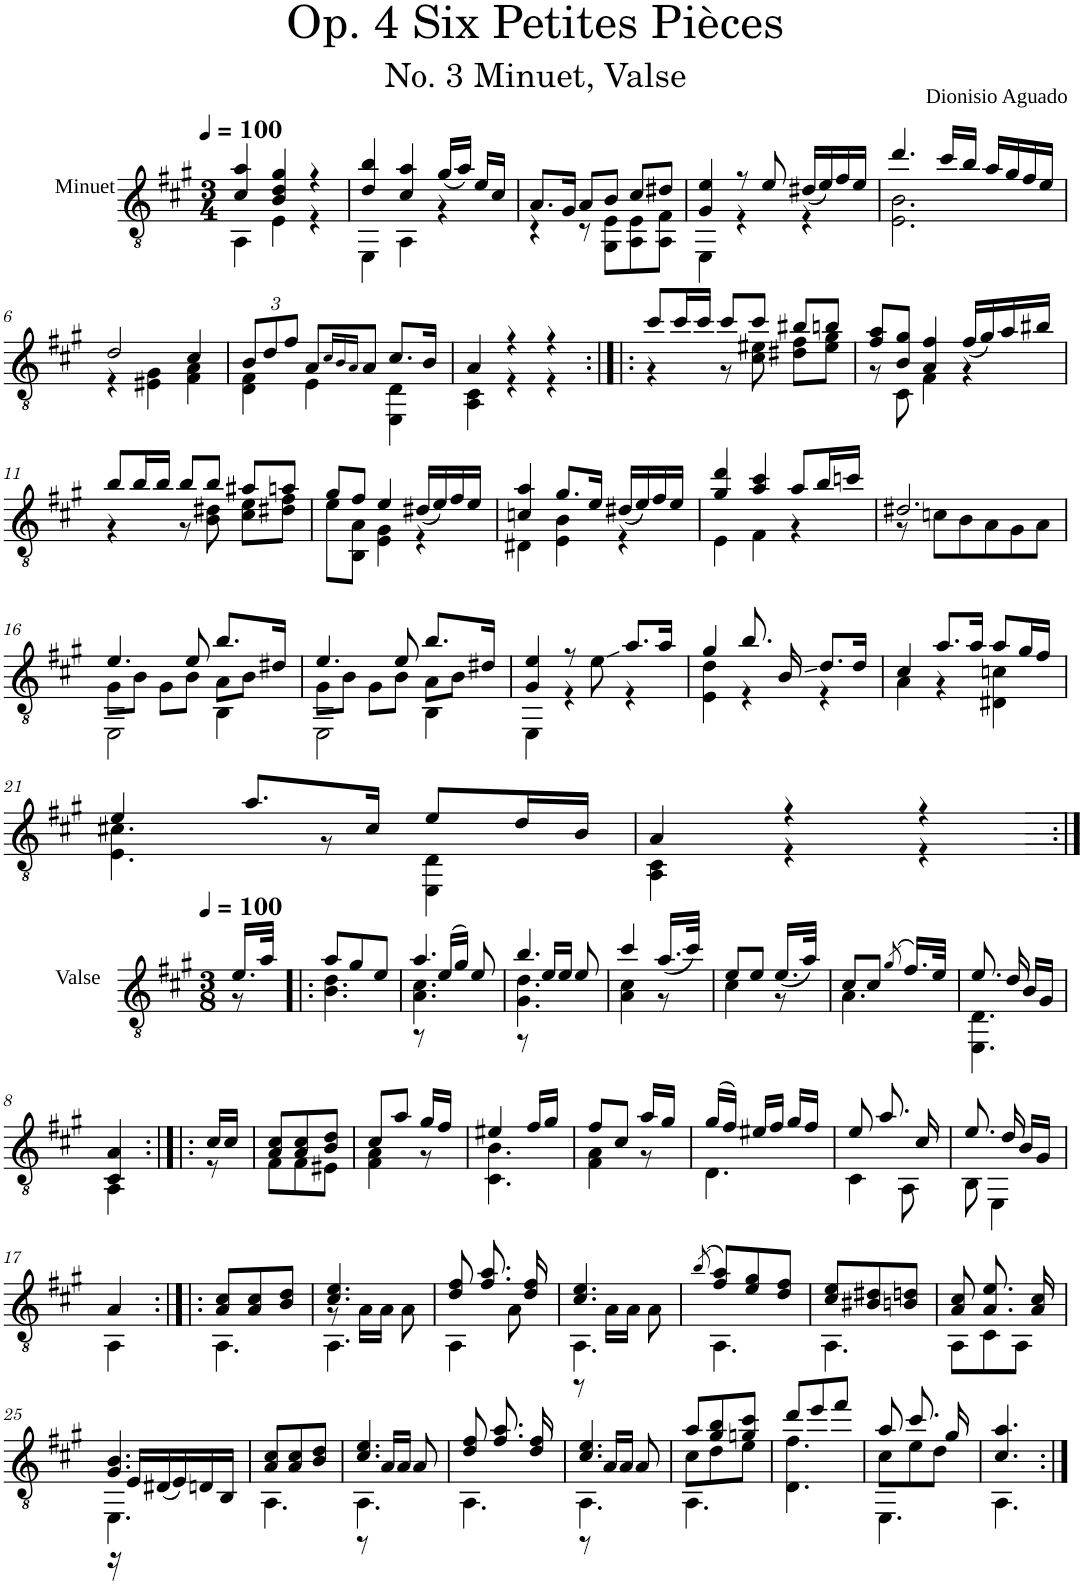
**kern
*part1
*staff1
*I"Guitar
*clefGv2
*k[f#c#g#]
*A:
*M3/4
*MM100
=1
*^
4c#/ 4a/	4AA\
4B/ 4d/ 4g#/	4E\
4r	4r
=2	=2
4d/ 4b/	4EE\
4c#/ 4a/	4AA\
(<16g#/LL	4r
16a/JJ)	.
16e/LL	.
16c#/JJ	.
=3	=3
8.A/L	4r
16G#/Jk	.
8A/L	8r
8B/J	8GG#\ 8E\L
8c#/L	8AA\ 8E\
8d#X/J	8AA\ 8F#\J
=4	=4
4G#/ 4e/	4EE\
8r	4r
8e/	.
(<16d#X/LL	4r
16e/)	.
16f#/	.
16e/JJ	.
=5	=5
4.dd/	2.E\ 2.B\
16cc#/LL	.
16b/JJ	.
16a/LL	.
16g#/	.
16f#/	.
16e/JJ	.
!!LO:LB:g=z	!!
=6	=6
2d/	4r
.	4E#X\ 4G#\
4c#/	4F#\ 4A\
=7	=7
*Xbrackettup	*
12B/L	4D\ 4F#\
12d/	.
12f#/J	.
8A/L	4E\
16qc#/LL	.
16qB/	.
16qA/JJ	.
8A/J	.
8.c#/L	4EE\ 4D\
16B/Jk	.
=8	=8
4A/	4AA\ 4C#\
4r	4r
4r	4r
=9:|!|:	=9:|!|:
8cc#/L	4r
16cc#/L	.
16cc#/JJ	.
8cc#/L	8r
8cc#/J	8c#\ 8e#X\
8b#X/L	8d#X\ 8f#\L
8bn/J	8e#\ 8g#\J
=10	=10
8f#/ 8a/L	8r
8B/ 8g#/J	8C#\
4A/ 4f#/	4F#\
(<16f#/LL	4r
16g#/)	.
16a/	.
16b#X/JJ	.
!!LO:LB:g=z	!!
=11	=11
8b/L	4r
16b/L	.
16b/JJ	.
8b/L	8r
8b/J	8B\ 8d#X\
8a#X/L	8c#\ 8e\L
8an/J	8d#X\ 8f#\J
=12	=12
8g#/L	8e\L
8f#/J	8BB\ 8A\J
4e/	4E\ 4G#\
(<16d#X/LL	4r
16e/)	.
16f#/	.
16e/JJ	.
=13	=13
4cn/ 4a/	4D#X\
8.g#/L	4E\ 4B\
16e/Jk	.
(<16d#X/LL	4r
16e/)	.
16f#/	.
16e/JJ	.
=14	=14
4g#/ 4dd/	4E\
4a/ 4cc#/	4F#\
8a/L	4r
16b/L	.
16ccn/JJ	.
=15	=15
2.d#X/	8r
.	8cn\L
.	8B\
.	8A\
.	8G#\
.	8A\J
!!LO:LB:g=z	!!
=16	=16
*	*^
4.e/	2EE\	8G#\L
.	.	8B\J
.	.	8G#\L
8e/	.	8B\J
8.b/L	4BB\	8A\L
.	.	8B\J
16d#X/Jk	.	.
=17	=17	=17
4.e/	2EE\	8G#\L
.	.	8B\J
.	.	8G#\L
8e/	.	8B\J
8.b/L	4BB\	8A\L
.	.	8B\J
16d#X/Jk	.	.
*	*v	*v
=18	=18
4G#/ 4e/	4EE\
8r	4r
8e\	.
8.a/L	4r
16a/Jk	.
=19	=19
4g#/	4E\ 4d\
8.b/	4r
16B/	.
8.d/L	4r
16d/Jk	.
=20	=20
4c#/	4A\
8.a/L	4r
16a/Jk	.
8a/L	4D#X\ 4cn\
16g#/L	.
16f#/JJ	.
!!LO:LB:g=z	!!
=21	=21
4e/	4.E\ 4.c#X\
8.a/L	.
.	8r
16c#/Jk	.
8e/L	4EE\ 4D\
16d/L	.
16B/JJ	.
=22	=22
4A/	4AA\ 4C#\
4r	4r
4r	4r
*v	*v
=23:|!
64ryy
!!LO:LB:g=z
=
*k[f#c#g#]
*A:
*M3/8
*MM100
*^
16.e/LL	8r
32a/JJk	.
=1!|:	=1!|:
8a/L	4.B\ 4.d\
8g#/	.
8e/J	.
=2	=2
*	*^
4.a/	4.A\ 4.c#\	8r
.	.	(>16e/LL
.	.	16g#/JJ)
.	.	8e/
=3	=3	=3
4.b/	4.G#\ 4.d\	8r
.	.	16e/LL
.	.	16e/JJ
.	.	8e/
*	*v	*v
=4	=4
4cc#/	4A\ 4c#\
(<16.a/LL	8r
32cc#/JJk)	.
=5	=5
8e/L	4c#\
8e/J	.
(<16.e/LL	8r
32a/JJk)	.
=6	=6
8c#/L	4.A\
8c#/J	.
(>8qg#/	.
16.f#/LL)	.
32e/JJk	.
=7	=7
8.e/	4.EE\ 4.D\
16d/	.
16B/LL	.
16G#/JJ	.
!!LO:LB:g=z	!!
=8	=8
4C#/ 4A/	4AA\
=9:|!|:	=9:|!|:
16c#/LL	8r
16c#/JJ	.
=10	=10
8A/ 8c#/L	8F#\L
8A/ 8c#/	8F#\
8B/ 8d/J	8E#X\J
=11	=11
8c#/L	4F#\ 4A\
8a/J	.
16g#/LL	8r
16f#/JJ	.
=12	=12
4e#X/	4.C#\ 4.B\
16f#/LL	.
16g#/JJ	.
=13	=13
8f#/L	4F#\ 4A\
8c#/J	.
16a/LL	8r
16g#/JJ	.
=14	=14
(16g#/LL	4.D\
16f#/JJ)	.
16e#X/LL	.
16f#/JJ	.
16g#/LL	.
16f#/JJ	.
=15	=15
8e/	4C#\
8.a/	.
.	8AA\
16c#/	.
=16	=16
8.e/	8BB\
.	4EE\
16d/	.
16B/LL	.
16G#/JJ	.
!!LO:LB:g=z	!!
=17	=17
4A/	4AA\
=18:|!|:	=18:|!|:
8A/ 8c#/L	4.AA\
8A/ 8c#/	.
8B/ 8d/J	.
=19	=19
*	*^
4.c#/ 4.e/	8r	4.AA\
.	16A\LL	.
.	16A\JJ	.
.	8A\	.
*	*v	*v
=20	=20
8d/ 8f#/	4AA\
8.f#/ 8.a/	.
.	8A\
16d/ 16f#/	.
=21	=21
*	*^
4.c#/ 4.e/	4.AA\	8r
.	.	16A\LL
.	.	16A\JJ
.	.	8A\
*v	*v	*v
=22
(>8qb/
*^
8f#/ 8a/L)	4.AA\
8e/ 8g#/	.
8d/ 8f#/J	.
=23	=23
8c#/ 8e/L	4.AA\
8B#X/ 8d#X/	.
8Bn/ 8dn/J	.
=24	=24
8A/ 8c#/	8AA\L
8.A/ 8.e/	8C#\
.	8AA\J
16A/ 16c#/	.
!!LO:LB:g=z	!!
=25	=25
*	*^
4.G#/ 4.B/	4.EE\	16r
.	.	16E/LL
.	.	(<16D#X/
.	.	16E/)
.	.	16Dn/
.	.	16BB/JJ
*	*v	*v
=26	=26
8A/ 8c#/L	4.AA\
8A/ 8c#/	.
8B/ 8d/J	.
=27	=27
*	*^
4.c#/ 4.e/	4.AA\	8r
.	.	16A/LL
.	.	16A/JJ
.	.	8A/
*	*v	*v
=28	=28
8d/ 8f#/	4.AA\
8.f#/ 8.a/	.
16d/ 16f#/	.
=29	=29
*	*^
4.c#/ 4.e/	4.AA\	8r
.	.	16A/LL
.	.	16A/JJ
.	.	8A/
=30	=30	=30
8a/L	4.AA\	8c#\L
8g#/ 8b/	.	8d\
8gn/ 8cc#/J	.	8e\J
*	*v	*v
=31	=31
8dd/L	4.D\ 4.f#\
8ee/	.
8ff#/J	.
=32	=32
*	*^
8a/	4.EE\	8c#\L
8.cc#/	.	8e\
.	.	8d\J
16g#/	.	.
*	*v	*v
=33	=33
4.c#/ 4.a/	4.AA\
*v	*v
=:|!
*-
